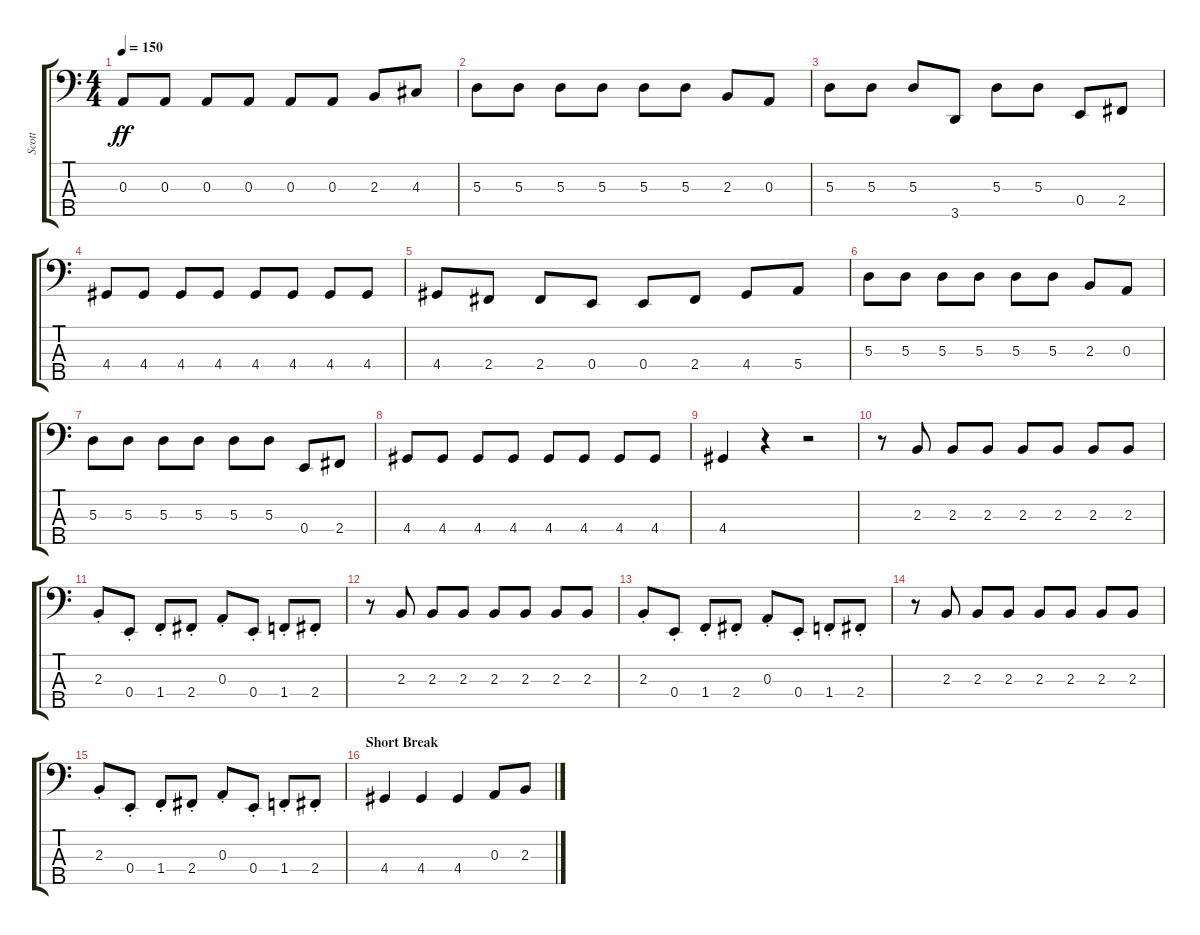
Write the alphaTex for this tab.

\track ("Scott" "Scott") {instrument electricbasspick}
\staff {score tabs}
\tuning (G2 D2 A1 E1 B0) {hide}
\ts (4 4)
\tempo 150
\clef f4
\ks c
0.3.8{dy ff} 0.3.8 0.3.8 0.3.8 0.3.8 0.3.8 2.3.8 4.3.8 |
5.3.8 5.3.8 5.3.8 5.3.8 5.3.8 5.3.8 2.3.8 0.3.8 |
5.3.8 5.3.8 5.3.8 3.5.8 5.3.8 5.3.8 0.4.8 2.4.8 |
4.4.8 4.4.8 4.4.8 4.4.8 4.4.8 4.4.8 4.4.8 4.4.8 |
4.4.8 2.4.8 2.4.8 0.4.8 0.4.8 2.4.8 4.4.8 5.4.8 |
5.3.8 5.3.8 5.3.8 5.3.8 5.3.8 5.3.8 2.3.8 0.3.8 |
5.3.8 5.3.8 5.3.8 5.3.8 5.3.8 5.3.8 0.4.8 2.4.8 |
4.4.8 4.4.8 4.4.8 4.4.8 4.4.8 4.4.8 4.4.8 4.4.8 |
4.4.4 r.4 r.2 |
r.8 2.3.8 2.3.8 2.3.8 2.3.8 2.3.8 2.3.8 2.3.8 |
2.3{st}.8 0.4{st}.8 1.4{st}.8 2.4{st}.8 0.3{st}.8 0.4{st}.8 1.4{st}.8 2.4{st}.8 |
r.8 2.3.8 2.3.8 2.3.8 2.3.8 2.3.8 2.3.8 2.3.8 |
2.3{st}.8 0.4{st}.8 1.4{st}.8 2.4{st}.8 0.3{st}.8 0.4{st}.8 1.4{st}.8 2.4{st}.8 |
r.8 2.3.8 2.3.8 2.3.8 2.3.8 2.3.8 2.3.8 2.3.8 |
2.3{st}.8 0.4{st}.8 1.4{st}.8 2.4{st}.8 0.3{st}.8 0.4{st}.8 1.4{st}.8 2.4{st}.8 |
\section ("" "Short Break")
4.4.4 4.4.4 4.4.4 0.3.8 2.3.8
